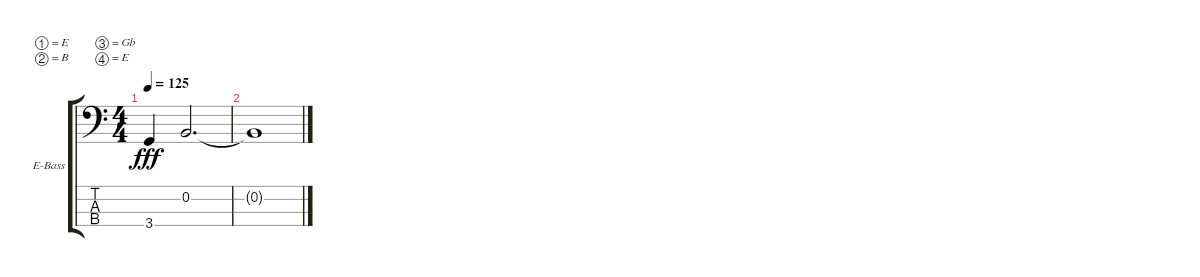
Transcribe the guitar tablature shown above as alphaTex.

\defaultSystemsLayout 4
\bracketExtendMode groupsimilarinstruments
\firstSystemTrackNameOrientation horizontal
\otherSystemsTrackNameOrientation horizontal
\track ("Electric Bass" "E-Bass") {instrument electricbassfinger}
\staff {score tabs}
\tuning (E2 B1 Gb1 E1)
\ts (4 4)
\tempo 125
\clef f4
\ks c
3.4{t}.4{dy fff} 0.2.2{d} |
0.2{t}.1
